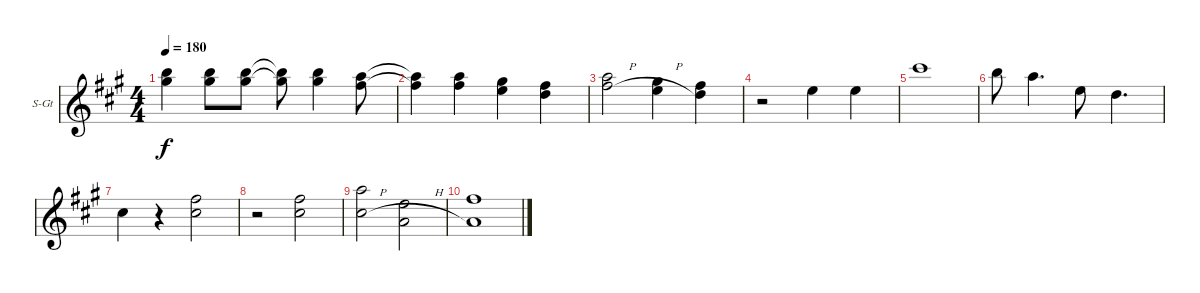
\bracketExtendMode groupsimilarinstruments
\firstSystemTrackNameOrientation horizontal
\otherSystemsTrackNameOrientation horizontal
\track ("Back Vocals" "S-Gt") {instrument tenorsax}
\staff {score}
\tuning (E4 B3 G3 D3 A2 E2)
\displaytranspose 12
\ts (4 4)
\tempo 180
\clef g2
\ks a
(7.1 9.2).4{dy f} (7.1 9.2).8 (7.1 9.2).8 (7.1{t} 9.2{t}).8 (7.1 9.2).4 (5.1 7.2).8 |
(5.1{t} 7.2{t}).4 (5.1 7.2).4 (4.1 5.2).4 (2.1 3.2).4 |
(5.1{h} 7.2{h}).2 (4.1{h} 5.2{h}).4 (2.1 3.2).4 |
r.2 0.1.4 0.1.4 |
9.1.1 |
7.1.8 5.1.4{d} 0.1.8 3.2.4{d} |
2.2.4 r.4 (2.1 2.2).2 |
r.2 (2.1 2.2).2 |
(5.1{h} 6.3{h}).2 (0.1{h} 2.3{h}).2 |
(2.1 2.3).1
